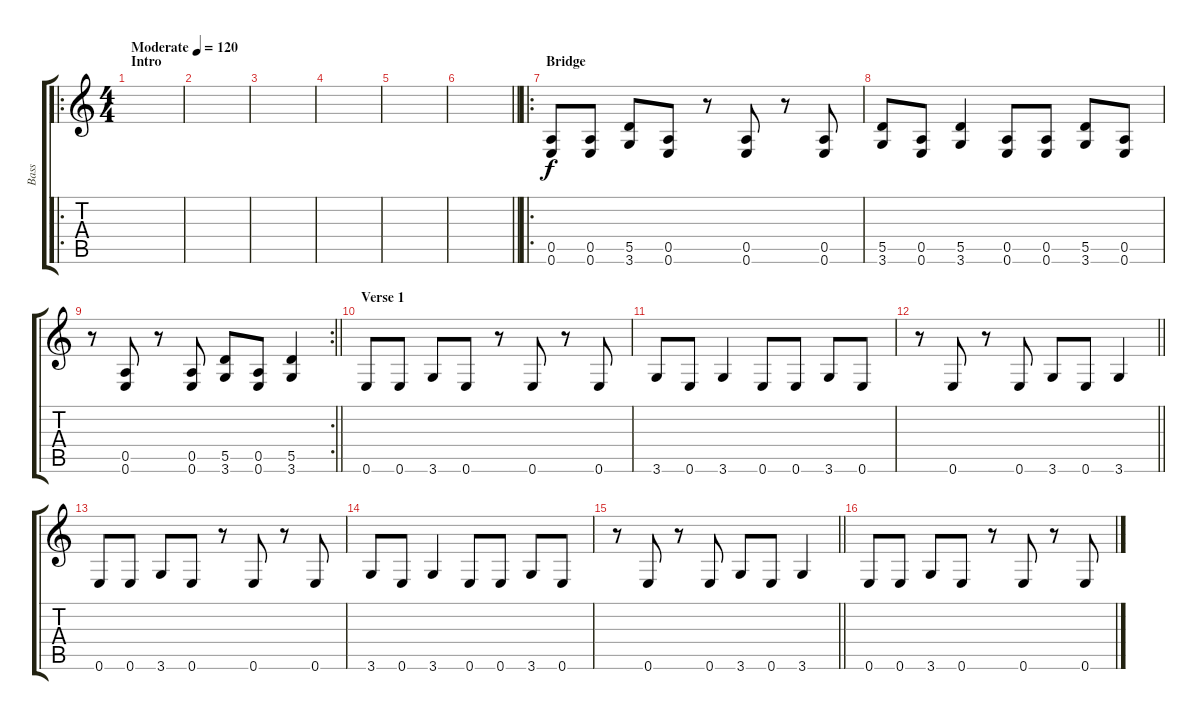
\track ("Bass" "Bass") {instrument electricbassfinger}
\staff {score tabs}
\tuning (E4 B3 G3 D3 A2 E2) {hide}
\ro
\ts (4 4)
\section ("" "Intro")
\tempo (120 "Moderate")
\clef g2
\ks c
|
|
|
|
|
\barLineRight lightlight
|
\ro
\section ("" "Bridge")
(0.5 0.6).8 (0.5 0.6).8 (5.5 3.6).8 (0.5 0.6).8 r.8 (0.5 0.6).8 r.8 (0.5 0.6).8 |
(5.5 3.6).8 (0.5 0.6).8 (5.5 3.6).4 (0.5 0.6).8 (0.5 0.6).8 (5.5 3.6).8 (0.5 0.6).8 |
\rc 2
\barLineRight lightlight
r.8 (0.5 0.6).8 r.8 (0.5 0.6).8 (5.5 3.6).8 (0.5 0.6).8 (5.5 3.6).4 |
\section ("" "Verse 1")
0.6.8 0.6.8 3.6.8 0.6.8 r.8 0.6.8 r.8 0.6.8 |
3.6.8 0.6.8 3.6.4 0.6.8 0.6.8 3.6.8 0.6.8 |
\barLineRight lightlight
r.8 0.6.8 r.8 0.6.8 3.6.8 0.6.8 3.6.4 |
0.6.8 0.6.8 3.6.8 0.6.8 r.8 0.6.8 r.8 0.6.8 |
3.6.8 0.6.8 3.6.4 0.6.8 0.6.8 3.6.8 0.6.8 |
\barLineRight lightlight
r.8 0.6.8 r.8 0.6.8 3.6.8 0.6.8 3.6.4 |
0.6.8 0.6.8 3.6.8 0.6.8 r.8 0.6.8 r.8 0.6.8
